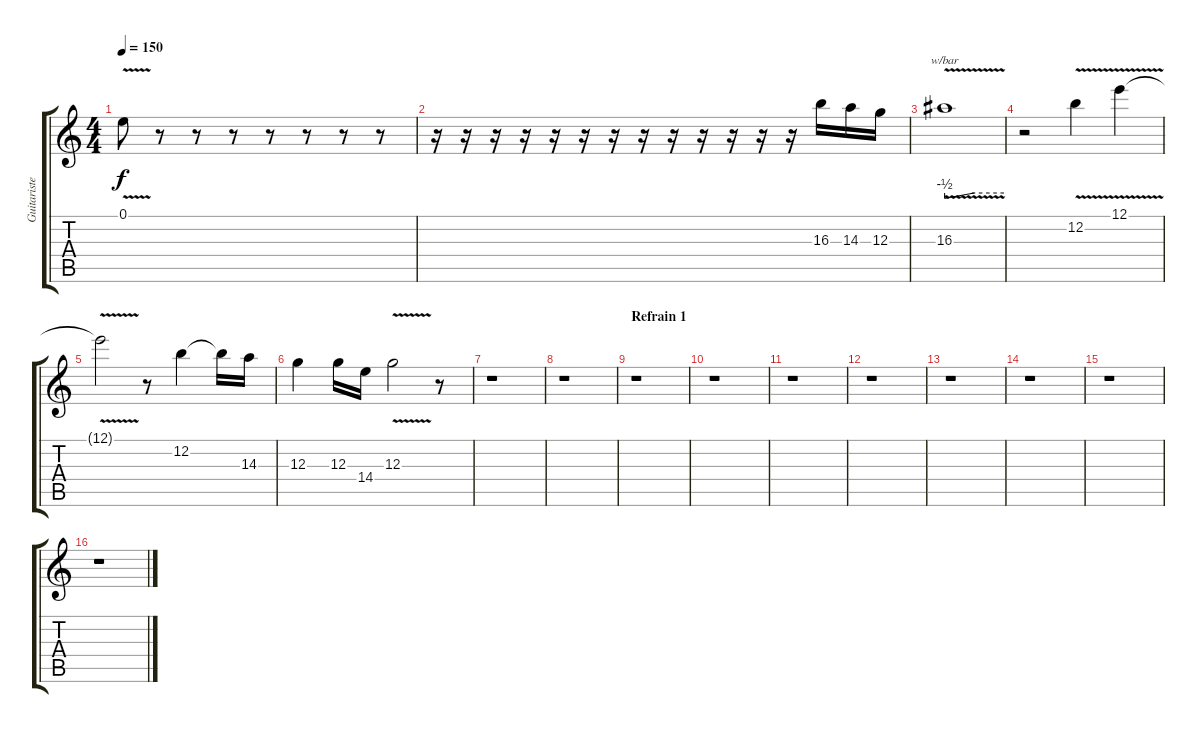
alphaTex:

\track ("Guitariste soliste" "Guitariste") {instrument distortionguitar}
\staff {score tabs}
\tuning (E4 B3 G3 D3 A2 E2) {hide}
\ts (4 4)
\tempo 150
\clef g2
\ks c
0.1{v}.8{dy f} r.8 r.8 r.8 r.8 r.8 r.8 r.8 |
r.16 r.16 r.16 r.16 r.16 r.16 r.16 r.16 r.16 r.16 r.16 r.16 r.16 16.3.16 14.3.16 12.3.16 |
16.3{v}.1{tbe (custom default 0 -2 30 0 60 0)} |
r.2 12.2{v}.4 12.1{v}.4 |
12.1{t}.2 r.8 12.2.4 12.2{t}.16 14.3.16 |
12.3.4 12.3.16 14.4.16 12.3{v}.2 r.8 |
r.1 |
r.1 |
\section ("" "Refrain 1")
r.1 |
r.1 |
r.1 |
r.1 |
r.1 |
r.1 |
r.1 |
r.1
